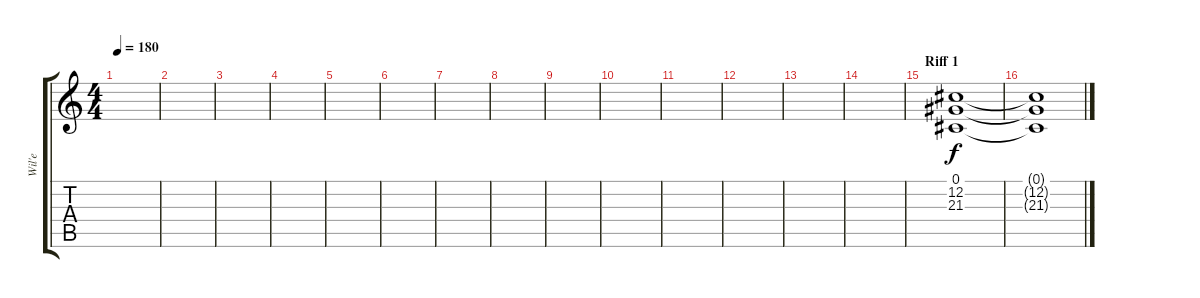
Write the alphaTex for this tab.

\track ("Wil'e" "Wil'e") {instrument stringensemble1}
\staff {score tabs}
\tuning (Db4 Ab3 E3 B2 Gb2 Db2) {hide}
\ts (4 4)
\tempo 180
\clef g2
\ks c
|
|
|
|
|
|
|
|
|
|
|
|
|
|
\section ("" "Riff 1")
(0.1 12.2 21.3).1{volume 8} |
(0.1{t} 12.2{t} 21.3{t}).1
